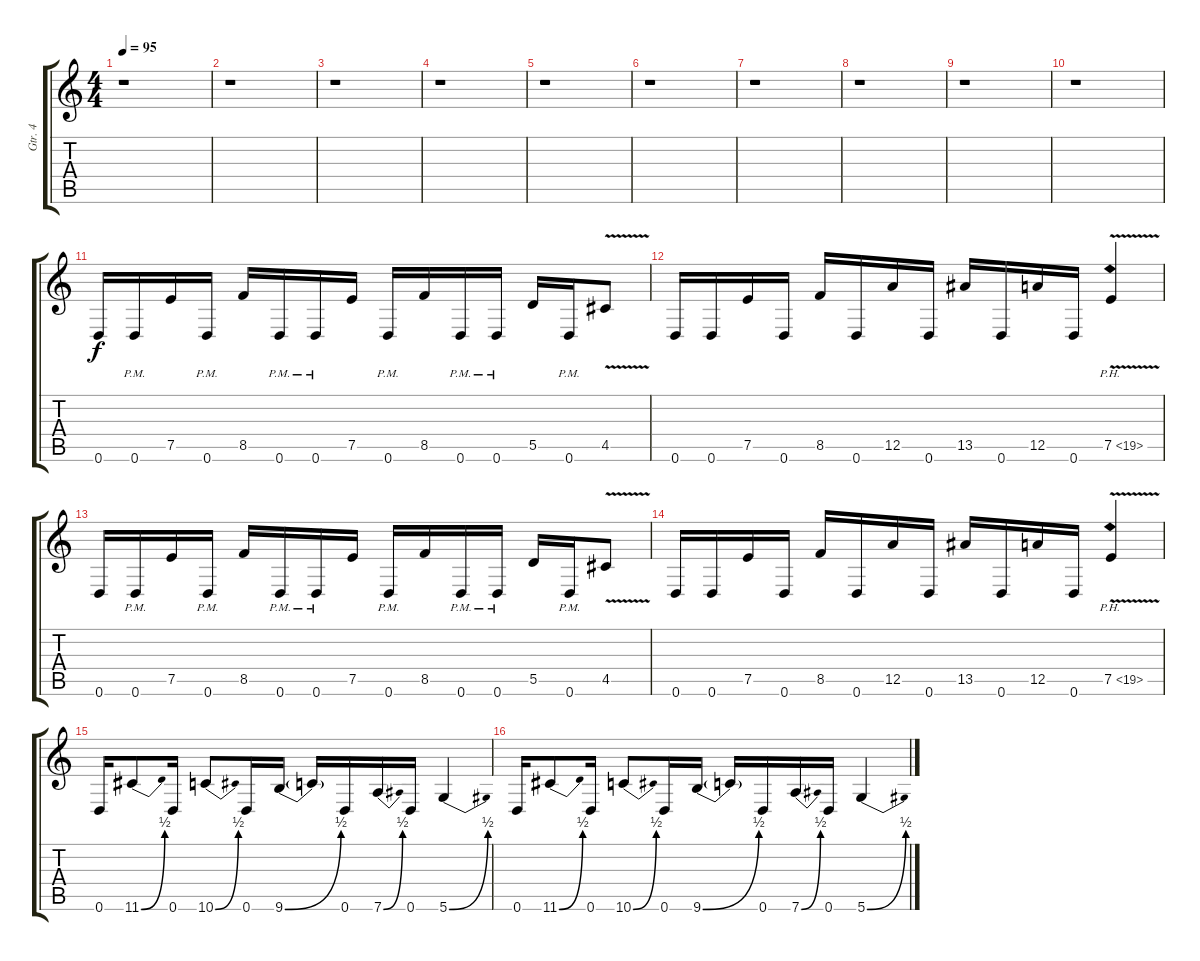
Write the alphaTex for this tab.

\track ("Gtr. 4" "Gtr. 4") {instrument distortionguitar}
\staff {score tabs}
\tuning (E4 B3 G3 D3 A2 D2) {hide}
\ts (4 4)
\tempo 95
\clef g2
\ks c
r.1{dy f} |
r.1 |
r.1 |
r.1 |
r.1 |
r.1 |
r.1 |
r.1 |
r.1 |
r.1 |
0.6.16{instrument distortionguitar} 0.6{pm}.16 7.5.16 0.6{pm}.16 8.5.16 0.6{pm}.16 0.6{pm}.16 7.5.16 0.6{pm}.16 8.5.16 0.6{pm}.16 0.6{pm}.16 5.5.16 0.6{pm}.16 4.5{v}.8 |
0.6.16 0.6.16 7.5.16 0.6.16 8.5.16 0.6.16 12.5.16 0.6.16 13.5.16 0.6.16 12.5.16 0.6.16 7.5{ph 12 v}.4 |
0.6.16{instrument distortionguitar} 0.6{pm}.16 7.5.16 0.6{pm}.16 8.5.16 0.6{pm}.16 0.6{pm}.16 7.5.16 0.6{pm}.16 8.5.16 0.6{pm}.16 0.6{pm}.16 5.5.16 0.6{pm}.16 4.5{v}.8 |
0.6.16 0.6.16 7.5.16 0.6.16 8.5.16 0.6.16 12.5.16 0.6.16 13.5.16 0.6.16 12.5.16 0.6.16 7.5{ph 12 v}.4 |
0.6.16{instrument distortionguitar} 11.6{be (bend 0 0 60 2)}.8 0.6.16 10.6{be (bend 0 0 60 2)}.8 0.6.16 9.6{be (bend 0 0 60 2)}.16 9.6{t}.16 0.6.16 7.6{be (bend 0 0 60 2)}.16 0.6.16 5.6{be (bend 0 0 60 2)}.4 |
0.6.16 11.6{be (bend 0 0 60 2)}.8 0.6.16 10.6{be (bend 0 0 60 2)}.8 0.6.16 9.6{be (bend 0 0 60 2)}.16 9.6{t}.16 0.6.16 7.6{be (bend 0 0 60 2)}.16 0.6.16 5.6{be (bend 0 0 60 2)}.4
